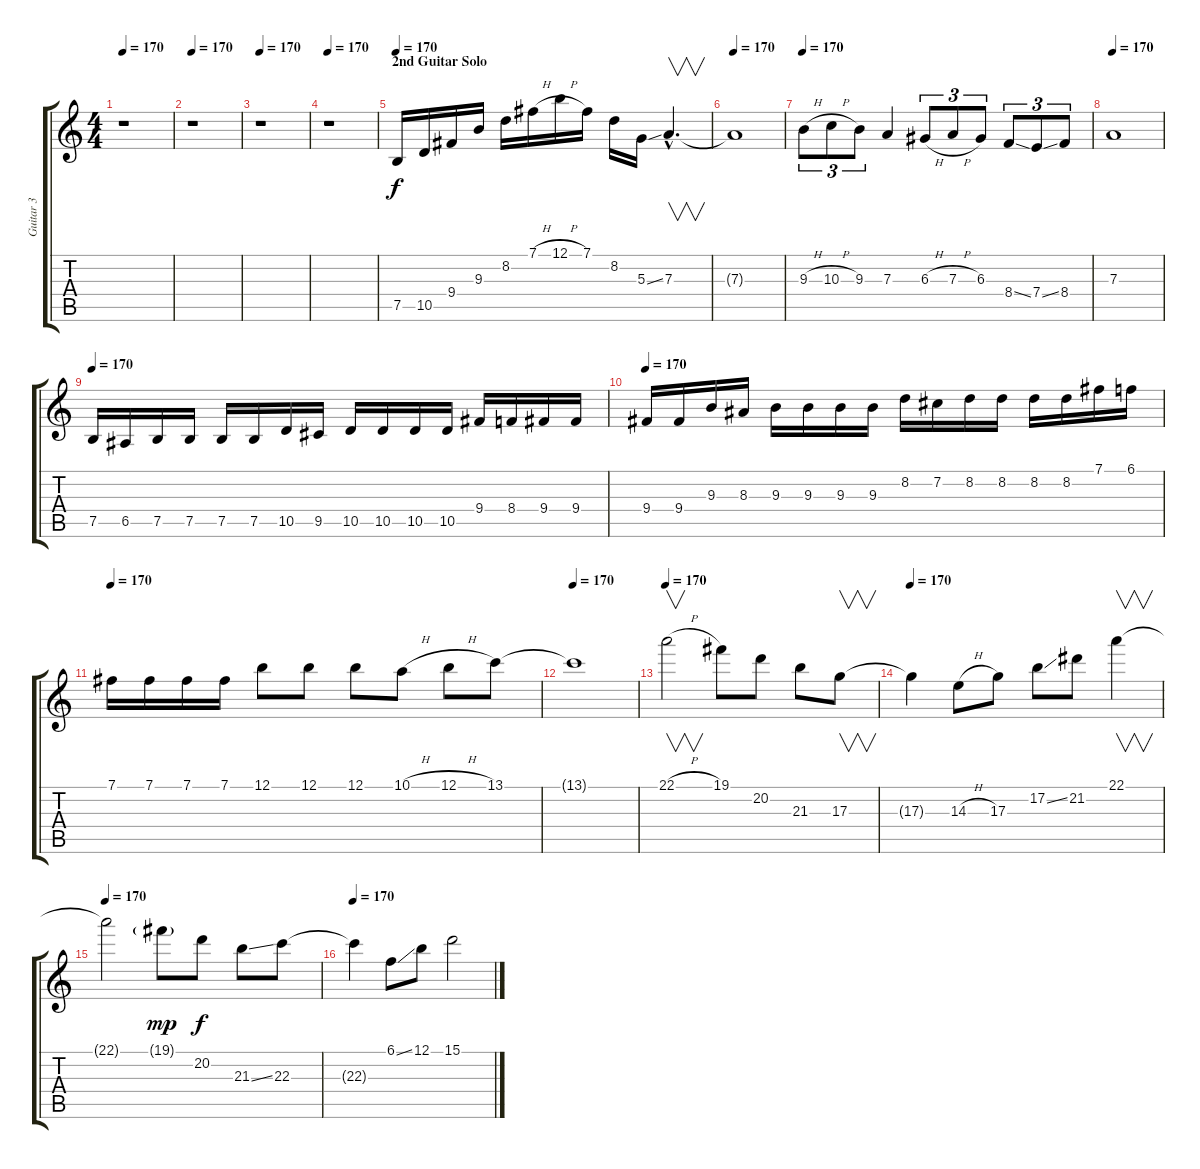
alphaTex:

\track ("Guitar 3" "Guitar 3") {instrument distortionguitar}
\staff {score tabs}
\tuning (B3 Gb3 D3 A2 E2 B1) {hide}
\ts (4 4)
\tempo 170
\clef g2
\ks c
r.1{dy f} |
\tempo 170
r.1 |
\tempo 170
r.1 |
\tempo 170
r.1 |
\section ("" "2nd Guitar Solo")
\tempo 170
7.5.16 10.5.16 9.4.16 9.3.16 8.2.16 7.1{h}.16 12.1{h}.16 7.1.16 8.2.16 5.3{ss}.16 7.3{hac}.4{v d} |
\tempo 170
7.3{t}.1 |
\tempo 170
9.3{h}.8{tu (3 2)} 10.3{h}.8{tu (3 2)} 9.3.8{tu (3 2)} 7.3.4 6.3{h}.8{tu (3 2)} 7.3{h}.8{tu (3 2)} 6.3.8{tu (3 2)} 8.4{ss}.8{tu (3 2)} 7.4{ss}.8{tu (3 2)} 8.4.8{tu (3 2)} |
\tempo 170
7.3.1 |
\tempo 170
7.5.16 6.5.16 7.5.16 7.5.16 7.5.16 7.5.16 10.5.16 9.5.16 10.5.16 10.5.16 10.5.16 10.5.16 9.4.16 8.4.16 9.4.16 9.4.16 |
\tempo 170
9.4.16 9.4.16 9.3.16 8.3.16 9.3.16 9.3.16 9.3.16 9.3.16 8.2.16 7.2.16 8.2.16 8.2.16 8.2.16 8.2.16 7.1.16 6.1.16 |
\tempo 170
7.1.16 7.1.16 7.1.16 7.1.16 12.1.8 12.1.8 12.1.8 10.1{h}.8 12.1{h}.8 13.1.8 |
\tempo 170
13.1{t}.1 |
\tempo 170
22.1{h}.2{v} 19.1.8 20.2.8 21.3.8 17.3.8{v} |
\tempo 170
17.3{t}.4 14.3{h}.8 17.3.8 17.2{ss}.8 21.2.8 22.1.4{v} |
\tempo 170
22.1{t}.2 19.1{g}.8{dy mp} 20.2.8{dy f} 21.3{ss}.8 22.3.8 |
\tempo 170
22.3{t}.4 6.1{ss}.8 12.1.8 15.1.2
